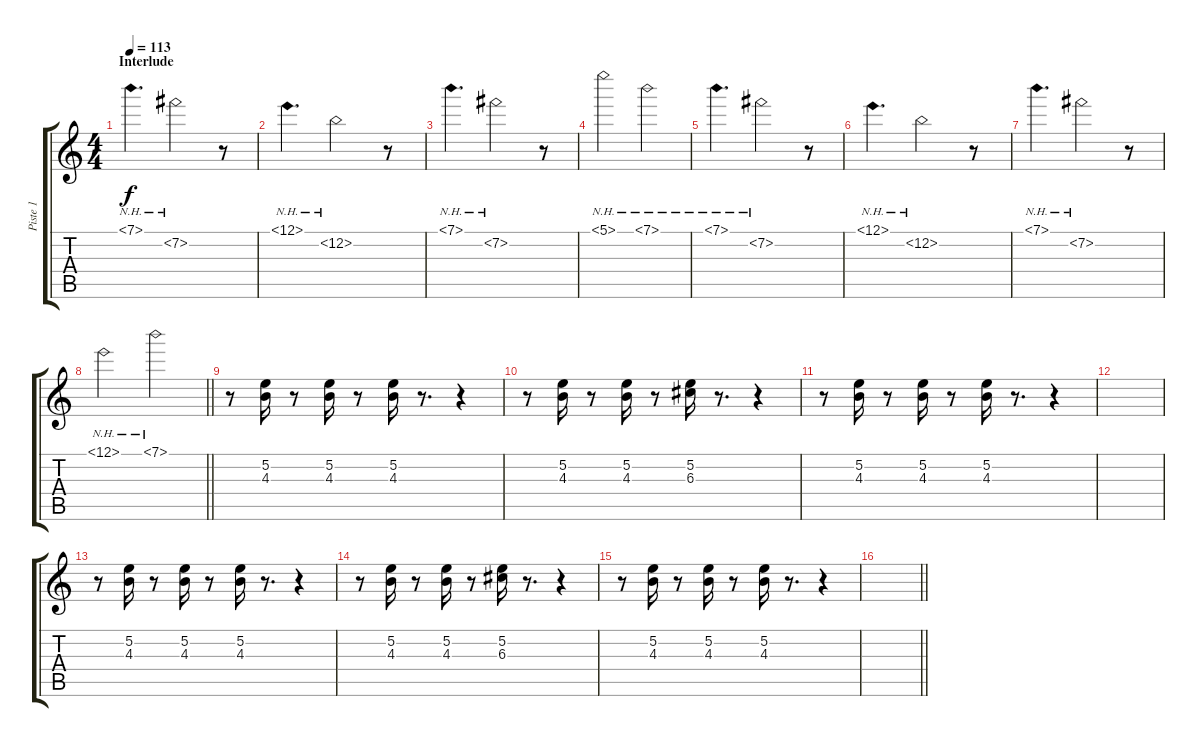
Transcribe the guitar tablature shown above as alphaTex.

\track ("Piste 1" "Piste 1") {instrument acousticguitarsteel}
\staff {score tabs}
\tuning (E4 B3 G3 D3 A2 E2) {hide}
\ts (4 4)
\section ("" "Interlude")
\tempo 113
\clef g2
\ks c
7.1{nh}.4{d dy f} 7.2{nh}.2 r.8 |
12.1{nh}.4{d} 12.2{nh}.2 r.8 |
7.1{nh}.4{d} 7.2{nh}.2 r.8 |
5.1{nh}.2 7.1{nh}.2 |
7.1{nh}.4{d} 7.2{nh}.2 r.8 |
12.1{nh}.4{d} 12.2{nh}.2 r.8 |
7.1{nh}.4{d} 7.2{nh}.2 r.8 |
\barLineRight lightlight
12.1{nh}.2 7.1{nh}.2 |
r.8 (5.2 4.3).16 r.8 (5.2 4.3).16 r.8 (5.2 4.3).16 r.8{d} r.4 |
r.8 (5.2 4.3).16 r.8 (5.2 4.3).16 r.8 (5.2 6.3).16 r.8{d} r.4 |
r.8 (5.2 4.3).16 r.8 (5.2 4.3).16 r.8 (5.2 4.3).16 r.8{d} r.4 |
|
r.8 (5.2 4.3).16 r.8 (5.2 4.3).16 r.8 (5.2 4.3).16 r.8{d} r.4 |
r.8 (5.2 4.3).16 r.8 (5.2 4.3).16 r.8 (5.2 6.3).16 r.8{d} r.4 |
r.8 (5.2 4.3).16 r.8 (5.2 4.3).16 r.8 (5.2 4.3).16 r.8{d} r.4 |
\barLineRight lightlight
